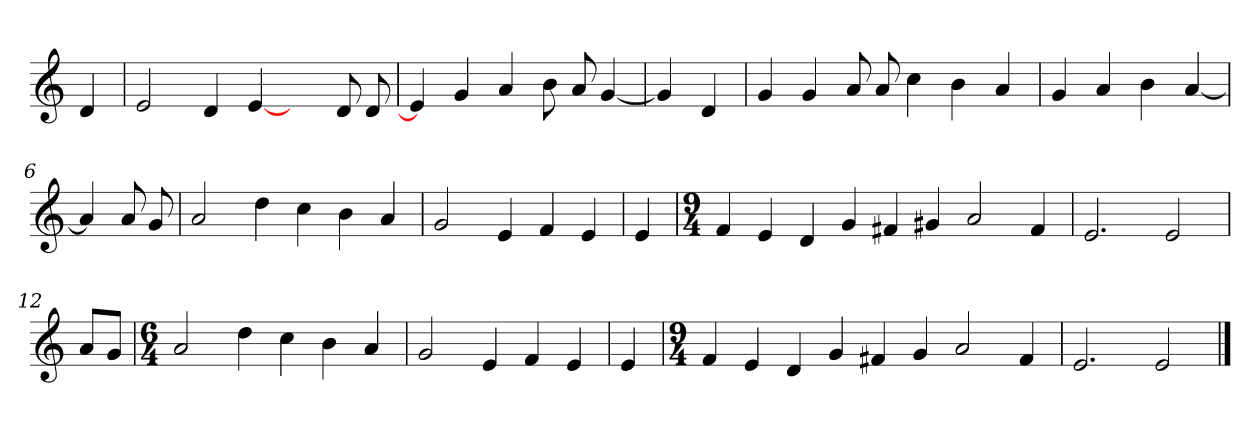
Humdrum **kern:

**kern
*part1
*staff1
*clefG2
*k[]
=
4d
=1
2e
4d
[4e
4ryy
8d
8d
=2
4e]
4g
4a
8b
8a
[4g
=3
4g]
4d
=4
4g
4g
8a
8a
4cc
4b
4a
=5
4g
4a
4b
[4a
=6
4a]
8a
8g
=7
2a
4dd
4cc
4b
4a
=8
2g
4e
4f
4e
=9
4e
=10
*M9/4
4f
4e
4d
4g
4f#X
4g#X
2a
4f#
=11
2.e
2e
=12
8a/L
8g/J
=13
*M6/4
2a
4dd
4cc
4b
4a
=14
2g
4e
4f
4e
=15
4e
=16
*M9/4
4f
4e
4d
4g
4f#X
4g
2a
4f#
=17
2.e
2e
==
*-
